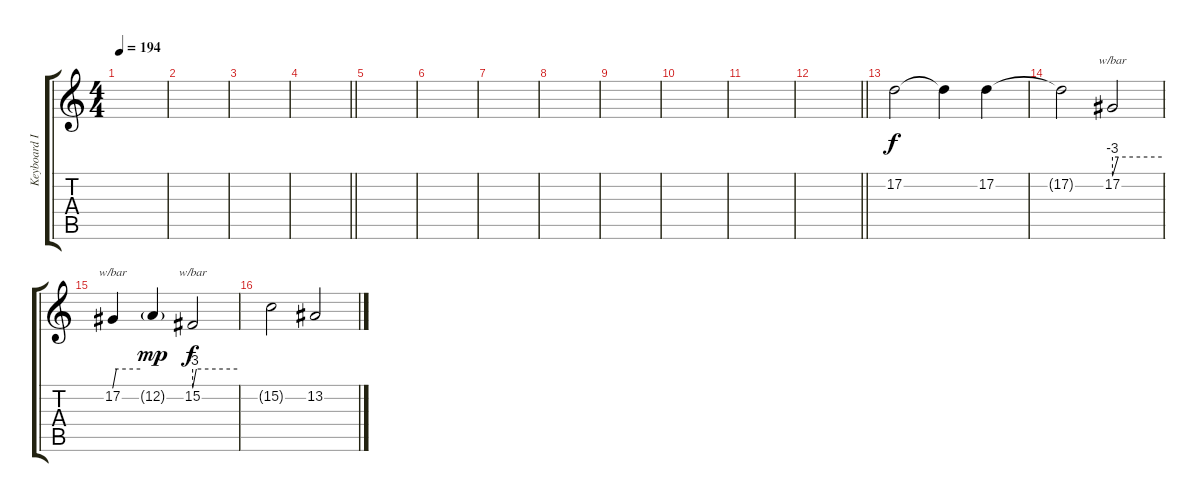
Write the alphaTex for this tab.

\track ("Keyboard I" "Keyboard I") {instrument stringensemble1}
\staff {score tabs}
\tuning (D4 A3 F3 C3 G2 D2) {hide}
\ts (4 4)
\tempo 194
\clef g2
\ks c
|
|
|
\barLineRight lightlight
|
|
|
|
|
|
|
|
\barLineRight lightlight
|
17.2.2{volume 14 balance 6 instrument lead2sawtooth} 17.2{t}.4 17.2.4 |
17.2{t}.2 17.2.2{tbe (custom default 0 -12 7 0 60 0)} |
17.2.4{tbe (custom default 0 -12 8 0 60 0)} 12.2{g}.4{dy mp} 15.2.2{tbe (custom default 0 -12 5 0 60 0) dy f} |
15.2{t}.2 13.2.2
